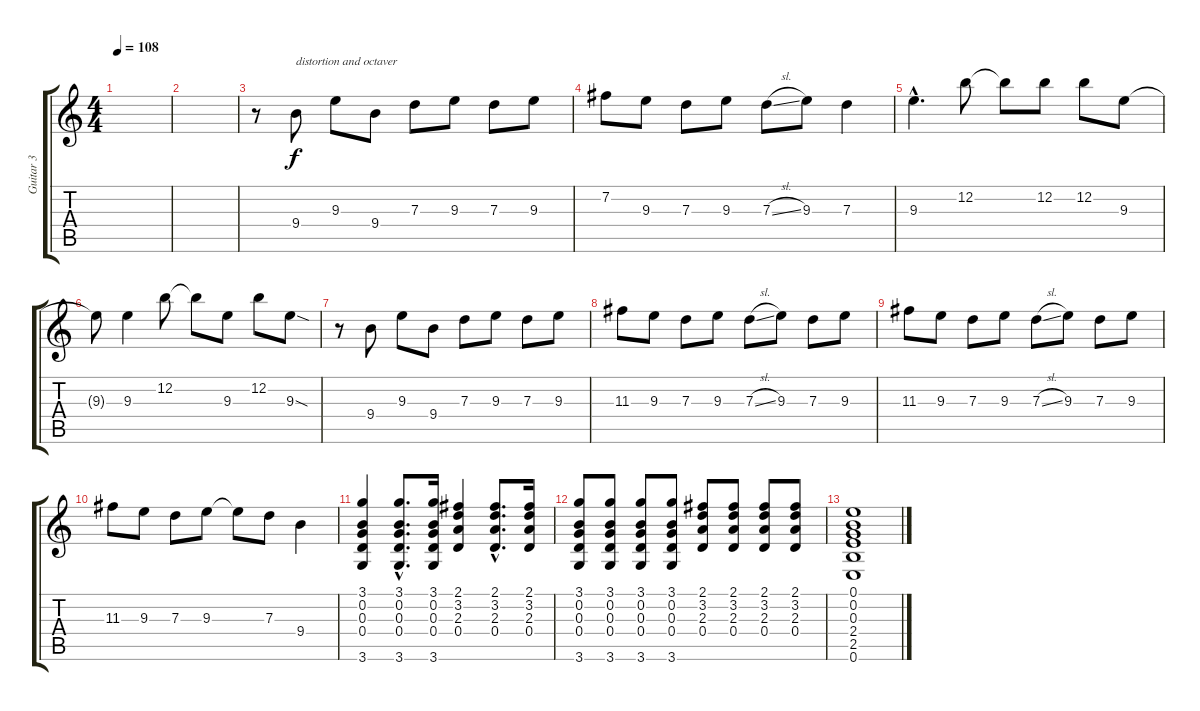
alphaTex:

\track ("Guitar 3" "Guitar 3") {instrument distortionguitar}
\staff {score tabs}
\tuning (E4 B3 G3 D3 A2 E2) {hide}
\ts (4 4)
\tempo 108
\clef g2
\ks c
|
|
r.8 9.4.8{txt "distortion and octaver"} 9.3.8 9.4.8 7.3.8 9.3.8 7.3.8 9.3.8 |
7.2.8 9.3.8 7.3.8 9.3.8 7.3{sl}.8 9.3.8 7.3.4 |
9.3{hac}.4{d} 12.2.8 12.2{t}.8 12.2.8 12.2.8 9.3.8 |
9.3{t}.8 9.3.4 12.2.8 12.2{t}.8 9.3.8 12.2.8 9.3{sod}.8 |
r.8 9.4.8 9.3.8 9.4.8 7.3.8 9.3.8 7.3.8 9.3.8 |
11.3.8 9.3.8 7.3.8 9.3.8 7.3{sl}.8 9.3.8 7.3.8 9.3.8 |
11.3.8 9.3.8 7.3.8 9.3.8 7.3{sl}.8 9.3.8 7.3.8 9.3.8 |
11.3.8 9.3.8 7.3.8 9.3.8 9.3{t}.8 7.3.8 9.4.4 |
(3.1 0.2 0.3 0.4 3.6).4 (3.1{hac} 0.2{hac} 0.3{hac} 0.4{hac} 3.6{hac}).8{d} (3.1 0.2 0.3 0.4 3.6).16 (2.1 3.2 2.3 0.4).4 (2.1{hac} 3.2{hac} 2.3{hac} 0.4{hac}).8{d} (2.1 3.2 2.3 0.4).16 |
(3.1 0.2 0.3 0.4 3.6).8 (3.1 0.2 0.3 0.4 3.6).8 (3.1 0.2 0.3 0.4 3.6).8 (3.1 0.2 0.3 0.4 3.6).8 (2.1 3.2 2.3 0.4).8 (2.1 3.2 2.3 0.4).8 (2.1 3.2 2.3 0.4).8 (2.1 3.2 2.3 0.4).8 |
(0.1 0.2 0.3 2.4 2.5 0.6).1
